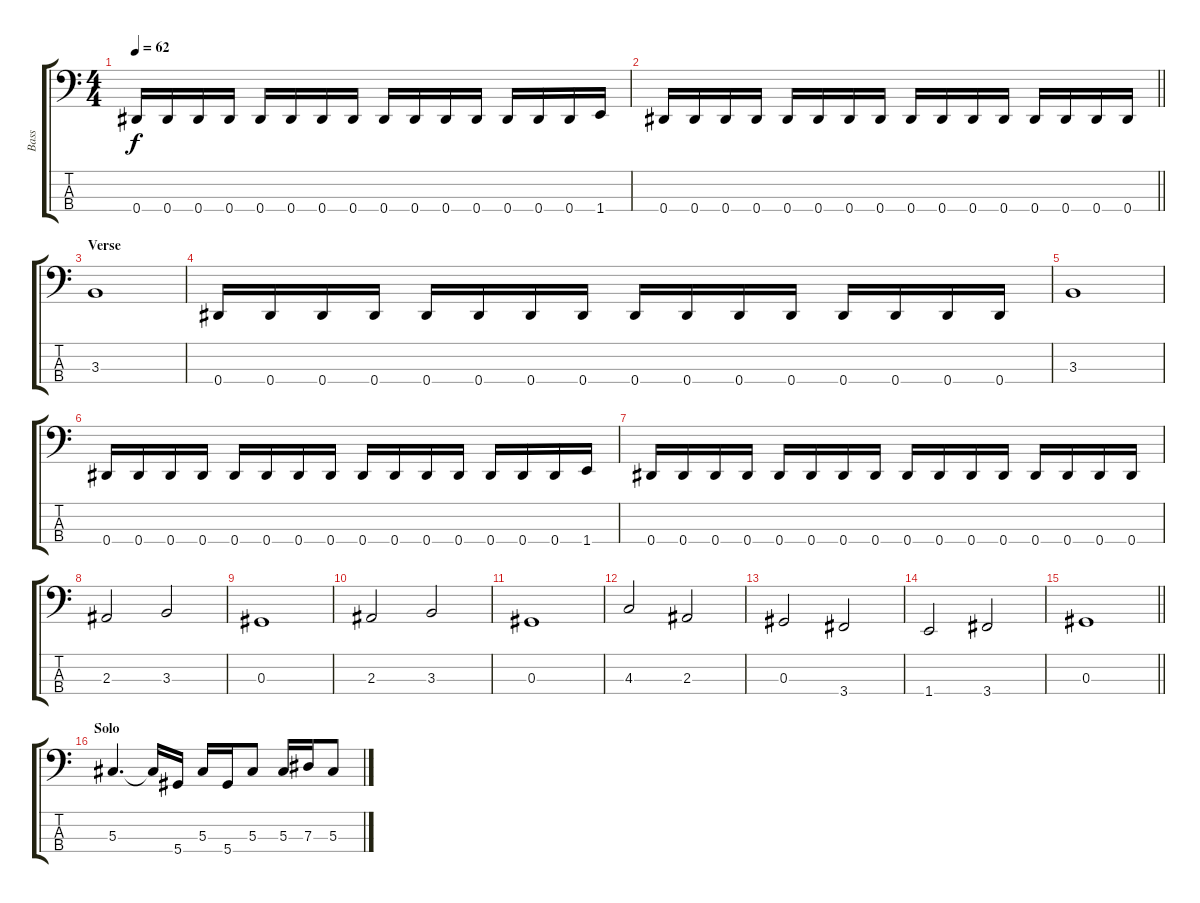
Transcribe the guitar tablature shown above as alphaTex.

\track ("Bass" "Bass") {instrument electricbassfinger}
\staff {score tabs}
\tuning (Gb2 Db2 Ab1 Eb1) {hide}
\ts (4 4)
\tempo 62
\clef f4
\ks c
0.4.16{dy f} 0.4.16 0.4.16 0.4.16 0.4.16 0.4.16 0.4.16 0.4.16 0.4.16 0.4.16 0.4.16 0.4.16 0.4.16 0.4.16 0.4.16 1.4.16 |
\barLineRight lightlight
0.4.16 0.4.16 0.4.16 0.4.16 0.4.16 0.4.16 0.4.16 0.4.16 0.4.16 0.4.16 0.4.16 0.4.16 0.4.16 0.4.16 0.4.16 0.4.16 |
\section ("" "Verse")
3.3.1 |
0.4.16 0.4.16 0.4.16 0.4.16 0.4.16 0.4.16 0.4.16 0.4.16 0.4.16 0.4.16 0.4.16 0.4.16 0.4.16 0.4.16 0.4.16 0.4.16 |
3.3.1 |
0.4.16 0.4.16 0.4.16 0.4.16 0.4.16 0.4.16 0.4.16 0.4.16 0.4.16 0.4.16 0.4.16 0.4.16 0.4.16 0.4.16 0.4.16 1.4.16 |
0.4.16 0.4.16 0.4.16 0.4.16 0.4.16 0.4.16 0.4.16 0.4.16 0.4.16 0.4.16 0.4.16 0.4.16 0.4.16 0.4.16 0.4.16 0.4.16 |
2.3.2 3.3.2 |
0.3.1 |
2.3.2 3.3.2 |
0.3.1 |
4.3.2 2.3.2 |
0.3.2 3.4.2 |
1.4.2 3.4.2 |
\barLineRight lightlight
0.3.1 |
\section ("" "Solo")
5.3.4{d} 5.3{t}.16 5.4.16 5.3.16 5.4.16 5.3.8 5.3.16 7.3.16 5.3.8
